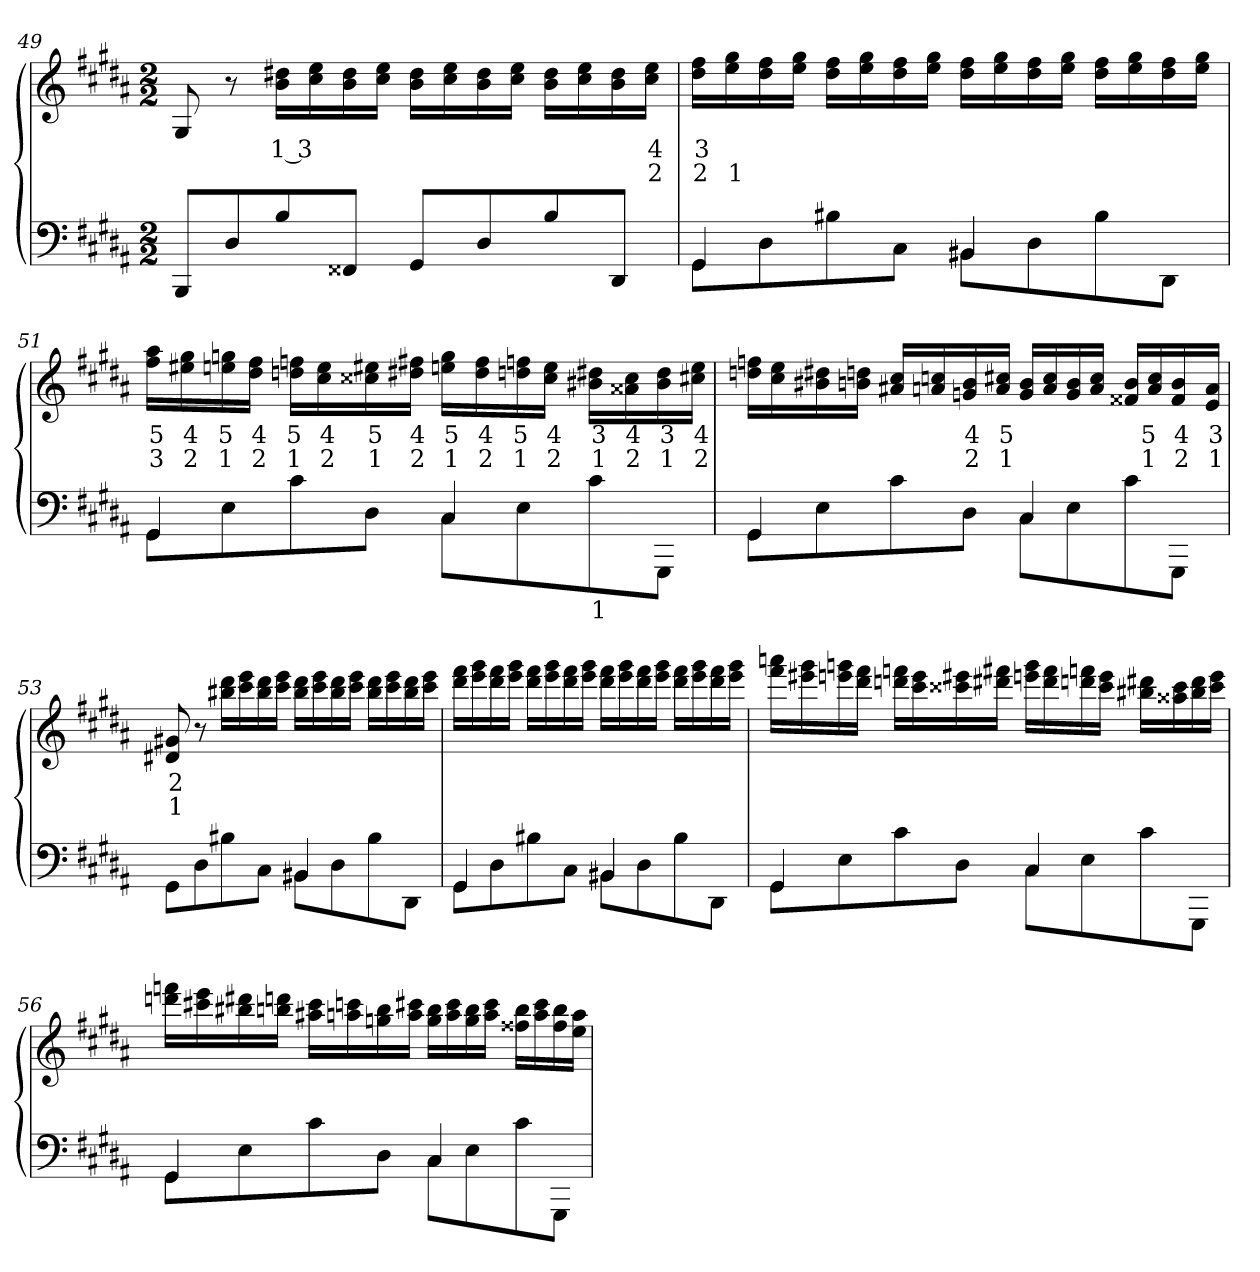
**kern	**text	**kern	**text	**text
*part2	*part2	*part1	*part1	*part1
*staff2	*staff2	*staff1	*staff1	*staff1
*clefF4	*	*clefG2	*	*
*k[f#c#g#d#a#]	*	*k[f#c#g#d#a#]	*	*
*M2/2	*	*M2/2	*	*
=49	=49	=49	=49	=49
8BBBL	.	8G#/	.	.
8D#	.	8r	.	.
8B	.	16dd#X 16bLL	1 3	.
.	.	16ee 16cc#	.	.
8FF##XJ	.	16dd# 16b	.	.
.	.	16ee 16cc#JJ	.	.
8GG#L	.	16dd# 16bLL	.	.
.	.	16ee 16cc#	.	.
8D#	.	16dd# 16b	.	.
.	.	16ee 16cc#JJ	.	.
8B	.	16dd# 16bLL	.	.
.	.	16ee 16cc#	.	.
8DD#J	.	16dd# 16b	.	.
.	.	16ee 16cc#JJ	4	2
=50	=50	=50	=50	=50
*^	*	*	*	*
4GG#	8GG#L	.	16ff# 16dd#LL	3	2
.	.	.	16gg# 16ee	.	1
.	8D#	.	16ff# 16dd#	.	.
.	.	.	16gg# 16eeJJ	.	.
4ryy	8B#	.	16ff# 16dd#LL	.	.
.	.	.	16gg# 16ee	.	.
.	8C#J	.	16ff# 16dd#	.	.
.	.	.	16gg# 16eeJJ	.	.
4BB#X	8BB#L	.	16ff# 16dd#LL	.	.
.	.	.	16gg# 16ee	.	.
.	8D#	.	16ff# 16dd#	.	.
.	.	.	16gg# 16eeJJ	.	.
4ryy	8B#	.	16ff# 16dd#LL	.	.
.	.	.	16gg# 16ee	.	.
.	8DD#J	.	16ff# 16dd#	.	.
.	.	.	16gg# 16eeJJ	.	.
=51	=51	=51	=51	=51	=51
4GG#	8GG#L	.	16aa# 16ff#LL	5	3
.	.	.	16gg# 16ee#X	4	2
.	8E	.	16ggn 16een	5	1
.	.	.	16ff# 16dd#JJ	4	2
4ryy	8c#	.	16ffn 16ddnLL	5	1
.	.	.	16ee 16cc#	4	2
.	8D#J	.	16ee#X 16cc##X	5	1
.	.	.	16ff#X 16dd#XJJ	4	2
4C#	8C#L	.	16gg 16eenLL	5	1
.	.	.	16ff# 16dd#	4	2
.	8E	.	16ffn 16ddn	5	1
.	.	.	16ee 16cc##JJ	4	2
4ryy	8c#	1	16dd#X 16b#XLL	3	1
.	.	.	16cc## 16a##X	4	2
.	8GGG#J	.	16dd# 16b#	3	1
.	.	.	16ee 16cc#XJJ	4	2
=52	=52	=52	=52	=52	=52
4GG#	8GG#L	.	16ffn 16ddnLL	.	.
.	.	.	16ee 16cc#	.	.
.	8E	.	16dd#X 16b#X	.	.
.	.	.	16ddn 16bnJJ	.	.
4ryy	8c#	.	16cc# 16a#XLL	.	.
.	.	.	16ccn 16an	.	.
.	8D#J	.	16b 16gn	4	2
.	.	.	16cc#X 16aJJ	5	1
4C#	8C#L	.	16b 16gLL	.	.
.	.	.	16cc# 16a	.	.
.	8E	.	16b 16g	.	.
.	.	.	16cc# 16aJJ	.	.
4ryy	8c#	.	16b 16f##XLL	.	.
.	.	.	16cc# 16a	5	1
.	8GGG#J	.	16b 16f##	4	2
.	.	.	16a 16eJJ	3	1
=53	=53	=53	=53	=53	=53
2ryy	8GG#L	.	8g#X 8d#X	2	1
.	8D#	.	8r	.	pp
.	8B#	.	16ddd# 16bb#XLL	.	.
.	.	.	16eee 16ccc#	.	.
.	8C#J	.	16ddd# 16bb#	.	.
.	.	.	16eee 16ccc#JJ	.	.
4BB#X	8BB#L	.	16ddd# 16bb#LL	.	.
.	.	.	16eee 16ccc#	.	.
.	8D#	.	16ddd# 16bb#	.	.
.	.	.	16eee 16ccc#JJ	.	.
4ryy	8B#	.	16ddd# 16bb#LL	.	.
.	.	.	16eee 16ccc#	.	.
.	8DD#J	.	16ddd# 16bb#	.	.
.	.	.	16eee 16ccc#JJ	.	.
=54	=54	=54	=54	=54	=54
4GG#	8GG#L	.	16fff# 16ddd#LL	.	.
.	.	.	16ggg# 16eee	.	.
.	8D#	.	16fff# 16ddd#	.	.
.	.	.	16ggg# 16eeeJJ	.	.
4ryy	8B#	.	16fff# 16ddd#LL	.	.
.	.	.	16ggg# 16eee	.	.
.	8C#J	.	16fff# 16ddd#	.	.
.	.	.	16ggg# 16eeeJJ	.	.
4BB#X	8BB#L	.	16fff# 16ddd#LL	.	.
.	.	.	16ggg# 16eee	.	.
.	8D#	.	16fff# 16ddd#	.	.
.	.	.	16ggg# 16eeeJJ	.	.
4ryy	8B#	.	16fff# 16ddd#LL	.	.
.	.	.	16ggg# 16eee	.	.
.	8DD#J	.	16fff# 16ddd#	.	.
.	.	.	16ggg# 16eeeJJ	.	.
=55	=55	=55	=55	=55	=55
4GG#	8GG#L	.	16aaan 16fff#LL	.	.
.	.	.	16ggg# 16eee#X	.	.
.	8E	.	16gggn 16eeen	.	.
.	.	.	16fff# 16ddd#JJ	.	.
4ryy	8c#	.	16fffn 16dddnLL	.	.
.	.	.	16eee 16ccc#	.	.
.	8D#J	.	16eee#X 16ccc##X	.	.
.	.	.	16fff#X 16ddd#XJJ	.	.
4C#	8C#L	.	16ggg 16eeenLL	.	.
.	.	.	16fff# 16ddd#	.	.
.	8E	.	16fffn 16dddn	.	.
.	.	.	16eee 16ccc##JJ	.	.
4ryy	8c#	.	16ddd#X 16bb#XLL	.	.
.	.	.	16ccc## 16aa##X	.	.
.	8GGG#J	.	16ddd# 16bb#	.	.
.	.	.	16eee 16ccc##JJ	.	.
=56	=56	=56	=56	=56	=56
4GG#	8GG#L	.	16fffn 16dddnLL	.	.
.	.	.	16eee 16ccc#X	.	.
.	8E	.	16ddd#X 16bb#X	.	.
.	.	.	16dddn 16bbnJJ	.	.
4ryy	8c#	.	16ccc# 16aa#XLL	.	.
.	.	.	16cccn 16aan	.	.
.	8D#J	.	16bb 16ggn	.	.
.	.	.	16ccc#X 16aaJJ	.	.
4C#	8C#L	.	16bb 16ggLL	.	.
.	.	.	16ccc# 16aa	.	.
.	8E	.	16bb 16gg	.	.
.	.	.	16ccc# 16aaJJ	.	.
4ryy	8c#	.	16bb 16ff##XLL	.	.
.	.	.	16ccc# 16aa	.	.
.	8GGG#J	.	16bb 16ff##	.	.
.	.	.	16aa 16eeJJ	.	.
*v	*v	*	*	*	*
=	=	=	=	=
*-	*-	*-	*-	*-
